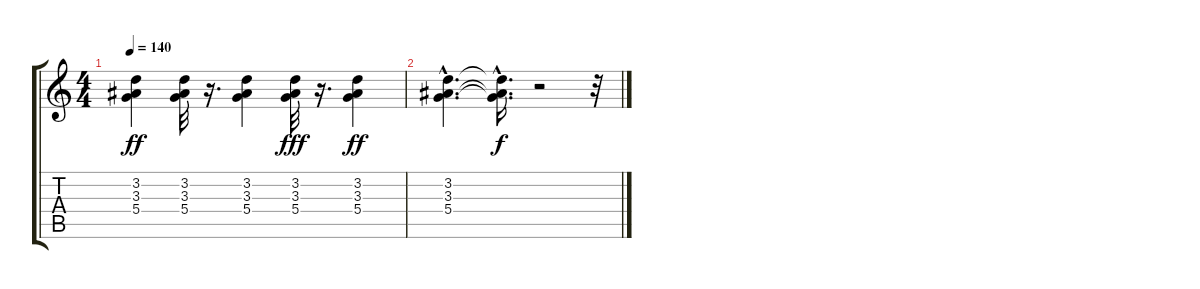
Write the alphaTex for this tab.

\track "" {instrument acousticguitarsteel}
\staff {score tabs}
\tuning (E4 B3 G3 D3 A2 E2) {hide}
\ts (4 4)
\tempo 140
\clef g2
\ks c
(3.2 3.3 5.4).4{dy ff} (3.2 3.3 5.4).32 r.16{d} (3.2 3.3 5.4).4 (3.2 3.3 5.4).32{dy fff} r.16{d} (3.2 3.3 5.4).4{dy ff} |
(3.2{hac} 3.3{hac} 5.4{hac}).4{d} (3.2{hac t} 3.3{hac t} 5.4{hac t}).16{d dy f} r.2 r.32
